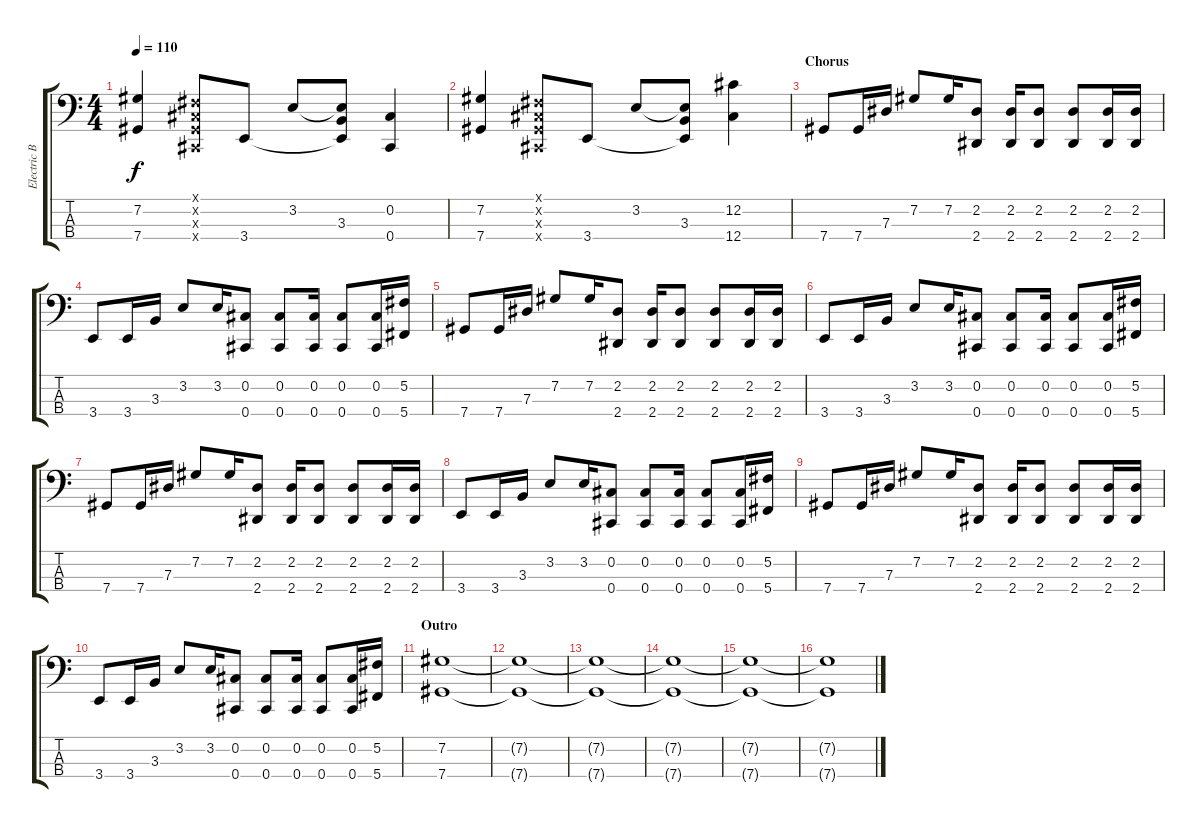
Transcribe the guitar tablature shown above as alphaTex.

\track ("Electric Bass (Pick)" "Electric B") {instrument electricbasspick}
\staff {score tabs}
\tuning (Gb2 Db2 Ab1 Db1) {hide}
\ts (4 4)
\tempo 110
\clef f4
\ks c
(7.2 7.4).4{dy f} (0.1{x} 0.2{x} 0.3{x} 0.4{x}).8 3.4.8 3.2.8 (3.2{t} 3.3 3.4{t}).8 (0.2 0.4).4 |
(7.2 7.4).4 (0.1{x} 0.2{x} 0.3{x} 0.4{x}).8 3.4.8 3.2.8 (3.2{t} 3.3 3.4{t}).8 (12.2 12.4).4 |
\section ("" "Chorus")
7.4.8 7.4.16 7.3.16 7.2.8 7.2.16 (2.2 2.4).8 (2.2 2.4).16 (2.2 2.4).8 (2.2 2.4).8 (2.2 2.4).16 (2.2 2.4).16 |
3.4.8 3.4.16 3.3.16 3.2.8 3.2.16 (0.2 0.4).8 (0.2 0.4).8 (0.2 0.4).16 (0.2 0.4).8 (0.2 0.4).16 (5.2 5.4).16 |
7.4.8 7.4.16 7.3.16 7.2.8 7.2.16 (2.2 2.4).8 (2.2 2.4).16 (2.2 2.4).8 (2.2 2.4).8 (2.2 2.4).16 (2.2 2.4).16 |
3.4.8 3.4.16 3.3.16 3.2.8 3.2.16 (0.2 0.4).8 (0.2 0.4).8 (0.2 0.4).16 (0.2 0.4).8 (0.2 0.4).16 (5.2 5.4).16 |
7.4.8 7.4.16 7.3.16 7.2.8 7.2.16 (2.2 2.4).8 (2.2 2.4).16 (2.2 2.4).8 (2.2 2.4).8 (2.2 2.4).16 (2.2 2.4).16 |
3.4.8 3.4.16 3.3.16 3.2.8 3.2.16 (0.2 0.4).8 (0.2 0.4).8 (0.2 0.4).16 (0.2 0.4).8 (0.2 0.4).16 (5.2 5.4).16 |
7.4.8 7.4.16 7.3.16 7.2.8 7.2.16 (2.2 2.4).8 (2.2 2.4).16 (2.2 2.4).8 (2.2 2.4).8 (2.2 2.4).16 (2.2 2.4).16 |
3.4.8 3.4.16 3.3.16 3.2.8 3.2.16 (0.2 0.4).8 (0.2 0.4).8 (0.2 0.4).16 (0.2 0.4).8 (0.2 0.4).16 (5.2 5.4).16 |
\section ("" "Outro")
(7.2 7.4).1{volume 12} |
(7.2{t} 7.4{t}).1 |
(7.2{t} 7.4{t}).1{volume 8} |
(7.2{t} 7.4{t}).1 |
(7.2{t} 7.4{t}).1{volume 4} |
(7.2{t} 7.4{t}).1
